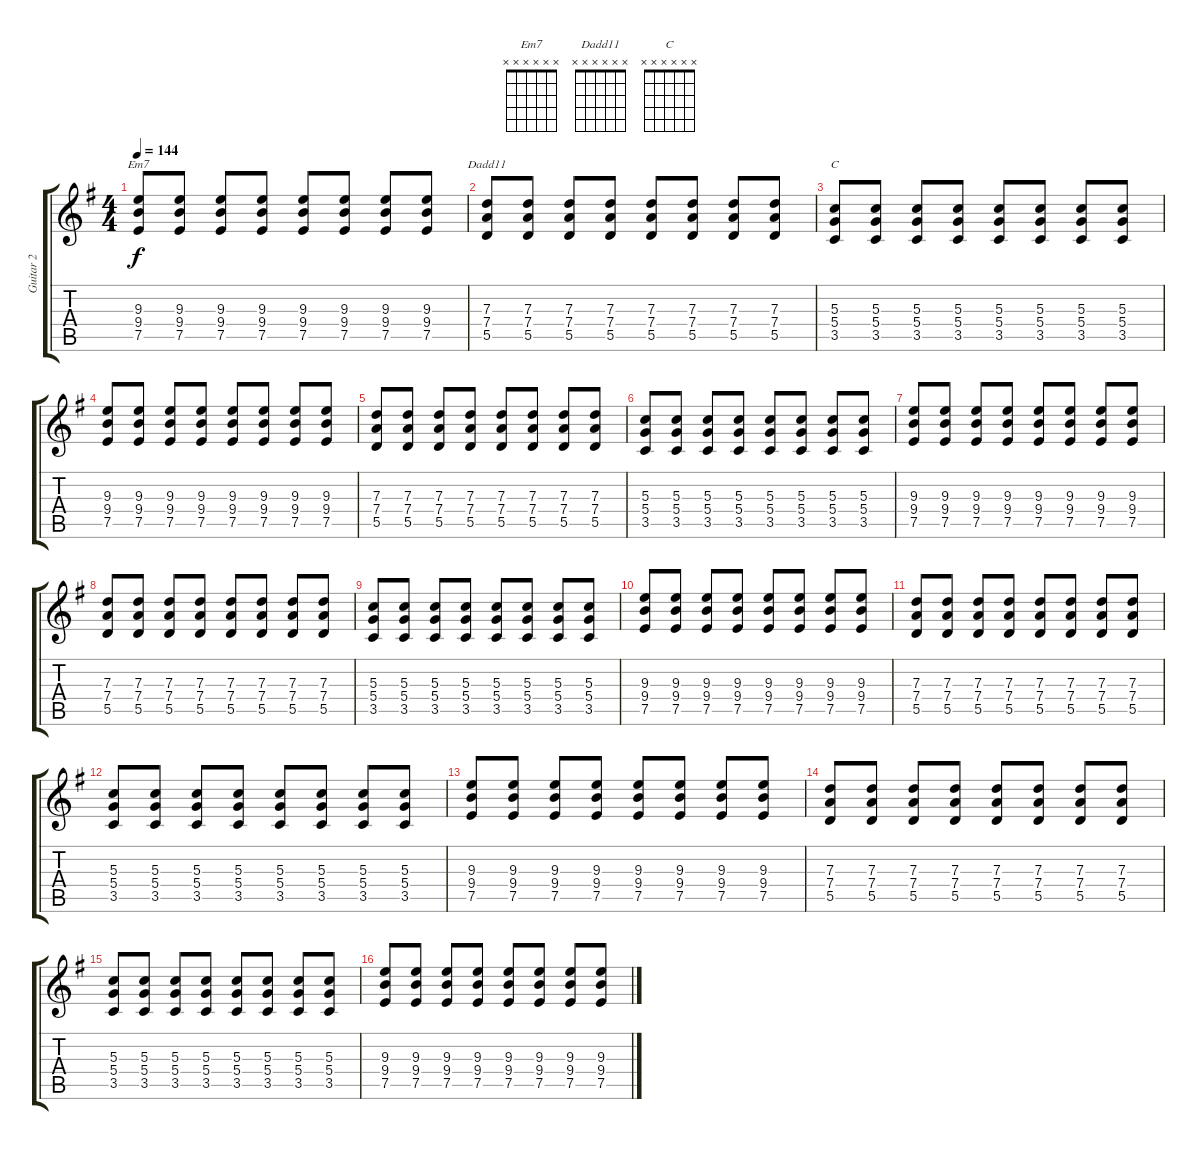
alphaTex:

\track ("Guitar 2" "Guitar 2") {instrument overdrivenguitar}
\staff {score tabs}
\tuning (E4 B3 G3 D3 A2 E2) {hide}
\chord ("Em7" x x x x x x)
\chord ("Dadd11" x x x x x x)
\chord ("C" x x x x x x)
\ts (4 4)
\tempo 144
\clef g2
\ks g
(9.3 9.4 7.5).8{ch "Em7" dy f} (9.3 9.4 7.5).8 (9.3 9.4 7.5).8 (9.3 9.4 7.5).8 (9.3 9.4 7.5).8 (9.3 9.4 7.5).8 (9.3 9.4 7.5).8 (9.3 9.4 7.5).8 |
(7.3 7.4 5.5).8{ch "Dadd11"} (7.3 7.4 5.5).8 (7.3 7.4 5.5).8 (7.3 7.4 5.5).8 (7.3 7.4 5.5).8 (7.3 7.4 5.5).8 (7.3 7.4 5.5).8 (7.3 7.4 5.5).8 |
(5.3 5.4 3.5).8{ch "C"} (5.3 5.4 3.5).8 (5.3 5.4 3.5).8 (5.3 5.4 3.5).8 (5.3 5.4 3.5).8 (5.3 5.4 3.5).8 (5.3 5.4 3.5).8 (5.3 5.4 3.5).8 |
(9.3 9.4 7.5).8 (9.3 9.4 7.5).8 (9.3 9.4 7.5).8 (9.3 9.4 7.5).8 (9.3 9.4 7.5).8 (9.3 9.4 7.5).8 (9.3 9.4 7.5).8 (9.3 9.4 7.5).8 |
(7.3 7.4 5.5).8 (7.3 7.4 5.5).8 (7.3 7.4 5.5).8 (7.3 7.4 5.5).8 (7.3 7.4 5.5).8 (7.3 7.4 5.5).8 (7.3 7.4 5.5).8 (7.3 7.4 5.5).8 |
(5.3 5.4 3.5).8 (5.3 5.4 3.5).8 (5.3 5.4 3.5).8 (5.3 5.4 3.5).8 (5.3 5.4 3.5).8 (5.3 5.4 3.5).8 (5.3 5.4 3.5).8 (5.3 5.4 3.5).8 |
(9.3 9.4 7.5).8 (9.3 9.4 7.5).8 (9.3 9.4 7.5).8 (9.3 9.4 7.5).8 (9.3 9.4 7.5).8 (9.3 9.4 7.5).8 (9.3 9.4 7.5).8 (9.3 9.4 7.5).8 |
(7.3 7.4 5.5).8 (7.3 7.4 5.5).8 (7.3 7.4 5.5).8 (7.3 7.4 5.5).8 (7.3 7.4 5.5).8 (7.3 7.4 5.5).8 (7.3 7.4 5.5).8 (7.3 7.4 5.5).8 |
(5.3 5.4 3.5).8 (5.3 5.4 3.5).8 (5.3 5.4 3.5).8 (5.3 5.4 3.5).8 (5.3 5.4 3.5).8 (5.3 5.4 3.5).8 (5.3 5.4 3.5).8 (5.3 5.4 3.5).8 |
(9.3 9.4 7.5).8 (9.3 9.4 7.5).8 (9.3 9.4 7.5).8 (9.3 9.4 7.5).8 (9.3 9.4 7.5).8 (9.3 9.4 7.5).8 (9.3 9.4 7.5).8 (9.3 9.4 7.5).8 |
(7.3 7.4 5.5).8 (7.3 7.4 5.5).8 (7.3 7.4 5.5).8 (7.3 7.4 5.5).8 (7.3 7.4 5.5).8 (7.3 7.4 5.5).8 (7.3 7.4 5.5).8 (7.3 7.4 5.5).8 |
(5.3 5.4 3.5).8 (5.3 5.4 3.5).8 (5.3 5.4 3.5).8 (5.3 5.4 3.5).8 (5.3 5.4 3.5).8 (5.3 5.4 3.5).8 (5.3 5.4 3.5).8 (5.3 5.4 3.5).8 |
(9.3 9.4 7.5).8 (9.3 9.4 7.5).8 (9.3 9.4 7.5).8 (9.3 9.4 7.5).8 (9.3 9.4 7.5).8 (9.3 9.4 7.5).8 (9.3 9.4 7.5).8 (9.3 9.4 7.5).8 |
(7.3 7.4 5.5).8 (7.3 7.4 5.5).8 (7.3 7.4 5.5).8 (7.3 7.4 5.5).8 (7.3 7.4 5.5).8 (7.3 7.4 5.5).8 (7.3 7.4 5.5).8 (7.3 7.4 5.5).8 |
(5.3 5.4 3.5).8 (5.3 5.4 3.5).8 (5.3 5.4 3.5).8 (5.3 5.4 3.5).8 (5.3 5.4 3.5).8 (5.3 5.4 3.5).8 (5.3 5.4 3.5).8 (5.3 5.4 3.5).8 |
(9.3 9.4 7.5).8 (9.3 9.4 7.5).8 (9.3 9.4 7.5).8 (9.3 9.4 7.5).8 (9.3 9.4 7.5).8 (9.3 9.4 7.5).8 (9.3 9.4 7.5).8 (9.3 9.4 7.5).8
